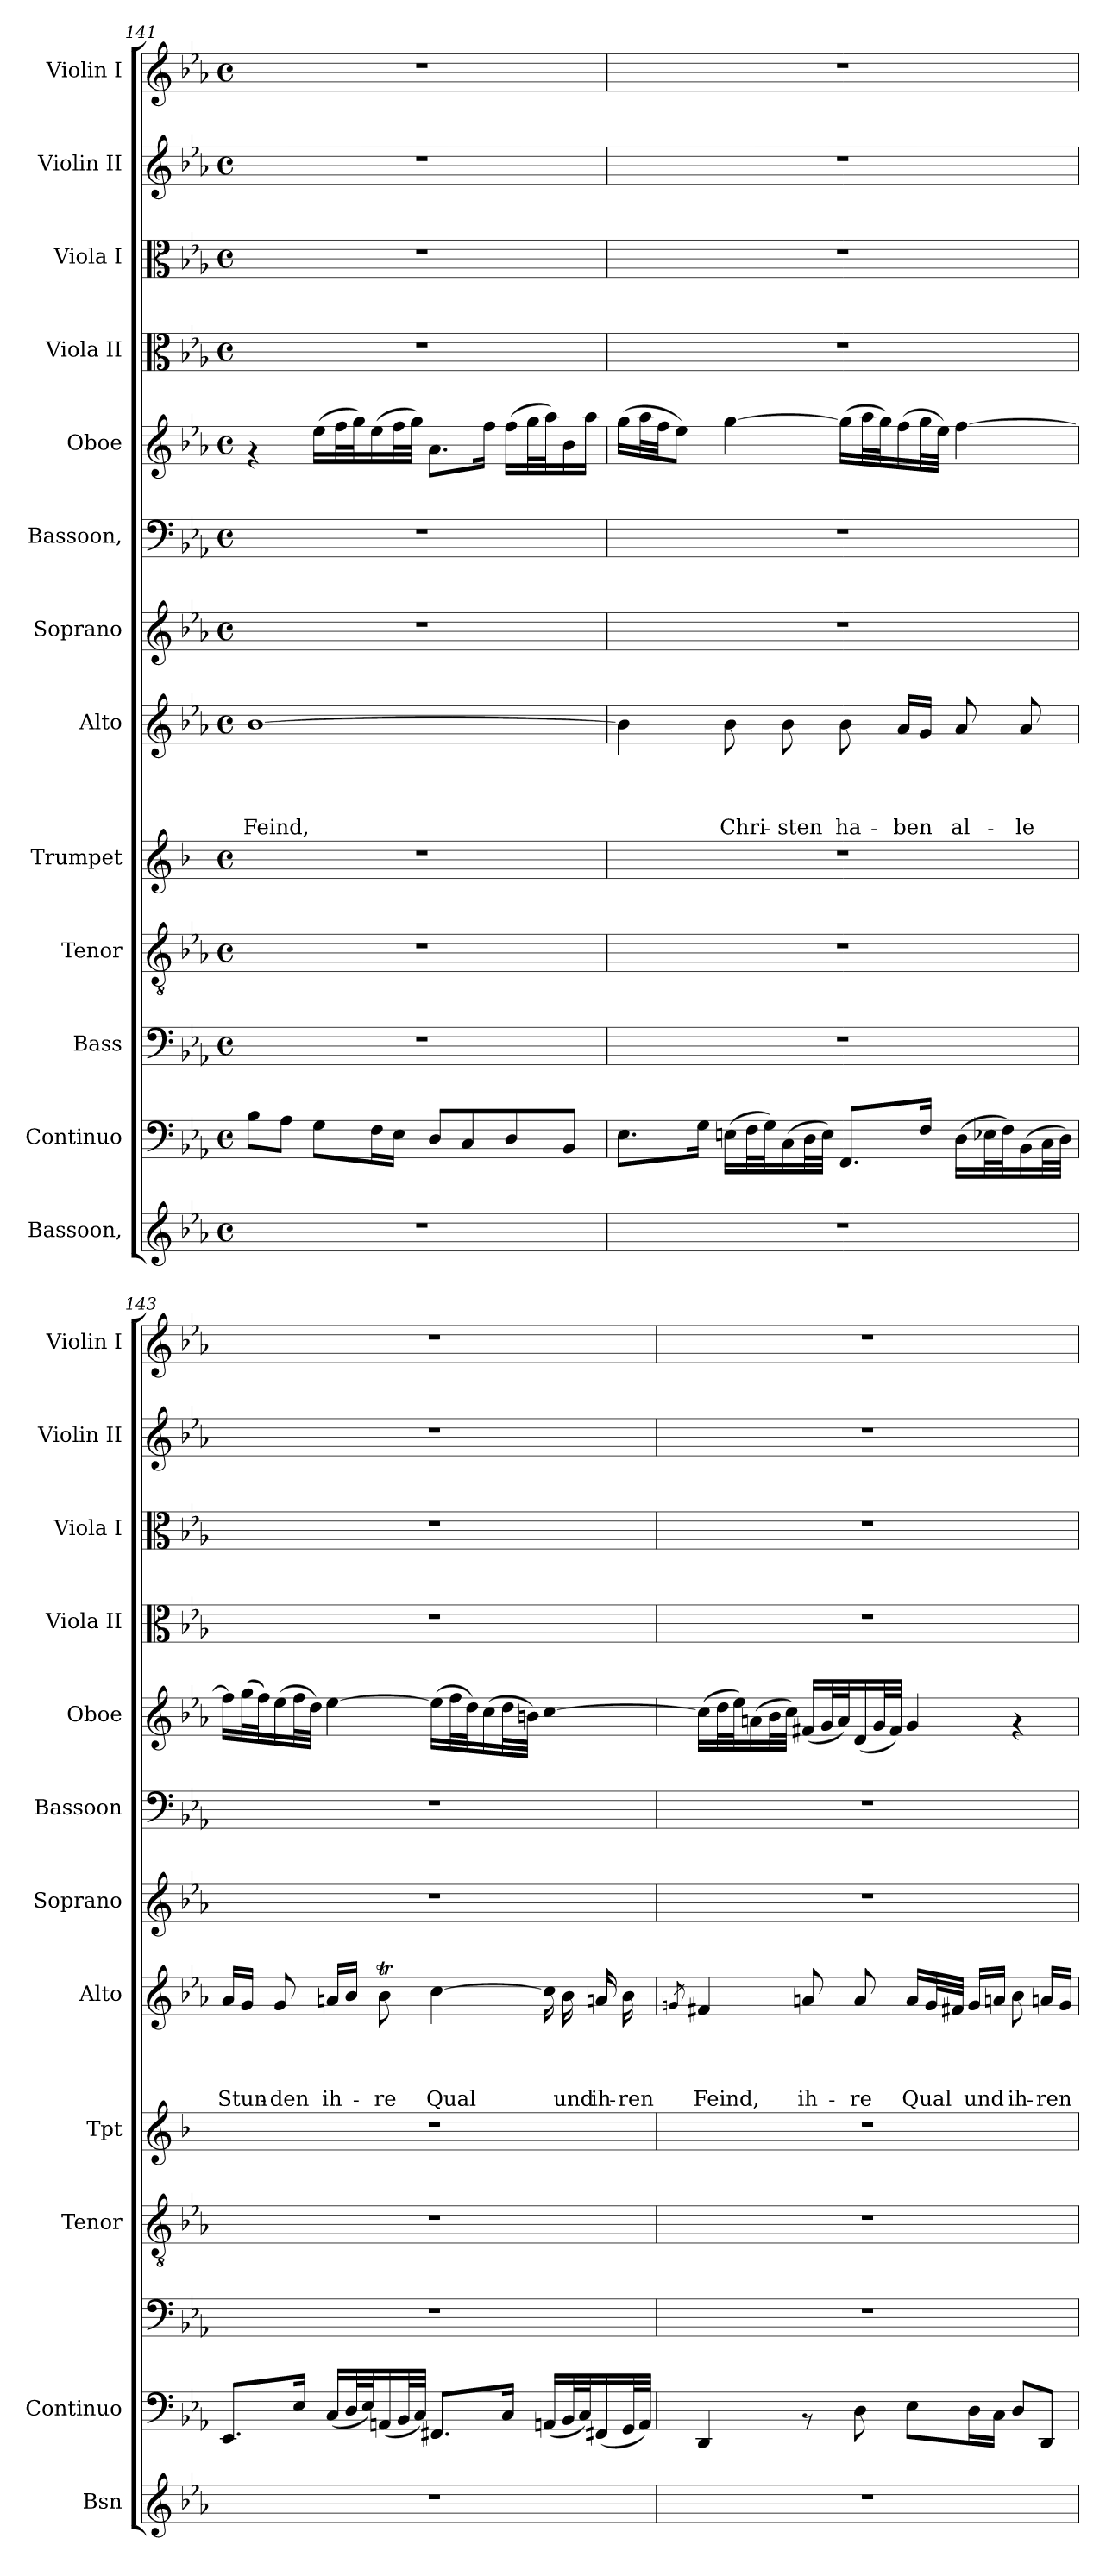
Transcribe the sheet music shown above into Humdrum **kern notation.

**kern	**kern	**kern	**kern	**kern	**kern	**text	**text	**text	**text	**kern	**kern	**kern	**kern	**kern	**kern	**kern
*part13	*part12	*part11	*part10	*part9	*part8	*part8	*part8	*part8	*part8	*part7	*part6	*part5	*part4	*part3	*part2	*part1
*staff13	*staff12	*staff11	*staff10	*staff9	*staff8	*staff8	*staff8	*staff8	*staff8	*staff7	*staff6	*staff5	*staff4	*staff3	*staff2	*staff1
*I"Bassoon,	*I"Continuo	*I"Bass	*I"Tenor	*I"Trumpet	*I"Alto	*	*	*	*	*I"Soprano	*I"Bassoon,	*I"Oboe	*I"Viola II	*I"Viola I	*I"Violin II	*I"Violin I
*I'Bsn	*I'Continuo	*	*I'Tenor	*I'Tpt	*I'Alto	*	*	*	*	*I'Soprano	*I'Bassoon	*I'Oboe	*I'Viola II	*I'Viola I	*I'Violin II	*I'Violin I
*clefG2	*clefF4	*clefF4	*clefGv2	*clefG2	*clefG2	*	*	*	*	*clefG2	*clefF4	*clefG2	*clefC3	*clefC3	*clefG2	*clefG2
*	*	*	*	*ITrd1c2	*	*	*	*	*	*	*	*	*	*	*	*
*k[b-e-a-]	*k[b-e-a-]	*k[b-e-a-]	*k[b-e-a-]	*k[b-e-a-]	*k[b-e-a-]	*	*	*	*	*k[b-e-a-]	*k[b-e-a-]	*k[b-e-a-]	*k[b-e-a-]	*k[b-e-a-]	*k[b-e-a-]	*k[b-e-a-]
*E-:	*E-:	*E-:	*E-:	*E-:	*E-:	*	*	*	*	*E-:	*E-:	*E-:	*E-:	*E-:	*E-:	*E-:
*M4/4	*M4/4	*M4/4	*M4/4	*M4/4	*M4/4	*	*	*	*	*M4/4	*M4/4	*M4/4	*M4/4	*M4/4	*M4/4	*M4/4
*met(c)	*met(c)	*met(c)	*met(c)	*met(c)	*met(c)	*	*	*	*	*met(c)	*met(c)	*met(c)	*met(c)	*met(c)	*met(c)	*met(c)
=141	=141	=141	=141	=141	=141	=141	=141	=141	=141	=141	=141	=141	=141	=141	=141	=141
!	!	!	!	!	!	!	!	!	!LO:LY:b	!	!	!	!	!	!	!
1r	8B-\L	1r	1r	1r	[>1b-	.	.	.	Feind,	1r	1r	4rf	1r	1r	1r	1r
.	8A-\J	.	.	.	.	.	.	.	.	.	.	.	.	.	.	.
.	8G\L	.	.	.	.	.	.	.	.	.	.	(>16ee-\LL	.	.	.	.
.	.	.	.	.	.	.	.	.	.	.	.	32ff\L	.	.	.	.
.	.	.	.	.	.	.	.	.	.	.	.	32gg\J)	.	.	.	.
.	16F\L	.	.	.	.	.	.	.	.	.	.	(>16ee-\	.	.	.	.
.	16E-\JJ	.	.	.	.	.	.	.	.	.	.	32ff\L	.	.	.	.
.	.	.	.	.	.	.	.	.	.	.	.	32gg\JJJ)	.	.	.	.
.	8D/L	.	.	.	.	.	.	.	.	.	.	8.a-\L	.	.	.	.
.	8C/	.	.	.	.	.	.	.	.	.	.	.	.	.	.	.
.	.	.	.	.	.	.	.	.	.	.	.	16ff\Jk	.	.	.	.
.	8D/	.	.	.	.	.	.	.	.	.	.	(>16ff\LL	.	.	.	.
.	.	.	.	.	.	.	.	.	.	.	.	32gg\L	.	.	.	.
.	.	.	.	.	.	.	.	.	.	.	.	32aa-\J)	.	.	.	.
.	8BB-/J	.	.	.	.	.	.	.	.	.	.	16b-\	.	.	.	.
.	.	.	.	.	.	.	.	.	.	.	.	16aa-\JJ	.	.	.	.
=142	=142	=142	=142	=142	=142	=142	=142	=142	=142	=142	=142	=142	=142	=142	=142	=142
1r	8.E-\L	1r	1r	1r	4b-\]	.	.	.	.	1r	1r	(>16gg\LL	1r	1r	1r	1r
.	.	.	.	.	.	.	.	.	.	.	.	32aa-\L	.	.	.	.
.	.	.	.	.	.	.	.	.	.	.	.	32ff\JJ	.	.	.	.
.	.	.	.	.	.	.	.	.	.	.	.	8ee-\J)	.	.	.	.
.	16G\Jk	.	.	.	.	.	.	.	.	.	.	.	.	.	.	.
!	!	!	!	!	!	!	!	!	!LO:LY:b	!	!	!	!	!	!	!
.	(>16En\LL	.	.	.	8b-\	.	.	.	Chri-	.	.	[>4gg\	.	.	.	.
.	32F\L	.	.	.	.	.	.	.	.	.	.	.	.	.	.	.
.	32G\J)	.	.	.	.	.	.	.	.	.	.	.	.	.	.	.
!	!	!	!	!	!	!	!	!	!LO:LY:b	!	!	!	!	!	!	!
.	(>16C\	.	.	.	8b-\	.	.	.	-sten	.	.	.	.	.	.	.
.	32D\L	.	.	.	.	.	.	.	.	.	.	.	.	.	.	.
.	32E\JJJ)	.	.	.	.	.	.	.	.	.	.	.	.	.	.	.
!	!	!	!	!	!	!	!	!	!LO:LY:b	!	!	!	!	!	!	!
.	8.FF/L	.	.	.	8b-\	.	.	.	ha-	.	.	(>16gg\LL]	.	.	.	.
.	.	.	.	.	.	.	.	.	.	.	.	32aa-\L	.	.	.	.
.	.	.	.	.	.	.	.	.	.	.	.	32gg\J)	.	.	.	.
!	!	!	!	!	!	!	!	!	!LO:LY:b	!	!	!	!	!	!	!
.	.	.	.	.	16a-/LL	.	.	.	-ben	.	.	(>16ff\	.	.	.	.
.	16F/Jk	.	.	.	16g/JJ	.	.	.	.	.	.	32gg\L	.	.	.	.
.	.	.	.	.	.	.	.	.	.	.	.	32ee-\JJJ)	.	.	.	.
!	!	!	!	!	!	!	!	!	!LO:LY:b	!	!	!	!	!	!	!
.	(>16D\LL	.	.	.	8a-/	.	.	.	al-	.	.	[<4ff\	.	.	.	.
.	32E-X\L	.	.	.	.	.	.	.	.	.	.	.	.	.	.	.
.	32F\J)	.	.	.	.	.	.	.	.	.	.	.	.	.	.	.
!	!	!	!	!	!	!	!	!	!LO:LY:b	!	!	!	!	!	!	!
.	(>16BB-\	.	.	.	8a-/	.	.	.	-le	.	.	.	.	.	.	.
.	32C\L	.	.	.	.	.	.	.	.	.	.	.	.	.	.	.
.	32D\JJJ)	.	.	.	.	.	.	.	.	.	.	.	.	.	.	.
!!LO:LB:g=z
=143	=143	=143	=143	=143	=143	=143	=143	=143	=143	=143	=143	=143	=143	=143	=143	=143
!	!	!	!	!	!	!	!	!	!LO:LY:b	!	!	!	!	!	!	!
1r	8.EE-/L	1r	1r	1r	16a-/LL	.	.	.	Stun-	1r	1r	16ff\LL]	1r	1r	1r	1r
.	.	.	.	.	16g/JJ	.	.	.	.	.	.	(>32gg\L	.	.	.	.
.	.	.	.	.	.	.	.	.	.	.	.	32ff\J)	.	.	.	.
!	!	!	!	!	!	!	!	!	!LO:LY:b	!	!	!	!	!	!	!
.	.	.	.	.	8g/	.	.	.	-den	.	.	(>16ee-\	.	.	.	.
.	16E-/Jk	.	.	.	.	.	.	.	.	.	.	32ff\L	.	.	.	.
.	.	.	.	.	.	.	.	.	.	.	.	32dd\JJJ)	.	.	.	.
!	!	!	!	!	!	!	!	!	!LO:LY:b	!	!	!	!	!	!	!
.	(<16C/LL	.	.	.	16an/LL	.	.	.	ih-	.	.	[>4ee-\	.	.	.	.
.	32D/L	.	.	.	16b-/JJ	.	.	.	.	.	.	.	.	.	.	.
.	32E-/J)	.	.	.	.	.	.	.	.	.	.	.	.	.	.	.
!	!	!	!	!	!	!	!	!	!LO:LY:b	!	!	!	!	!	!	!
.	(<16AAn/	.	.	.	8b-T\	.	.	.	-re	.	.	.	.	.	.	.
.	32BB-/L	.	.	.	.	.	.	.	.	.	.	.	.	.	.	.
.	32C/JJJ)	.	.	.	.	.	.	.	.	.	.	.	.	.	.	.
!	!	!	!	!	!	!	!	!	!LO:LY:b	!	!	!	!	!	!	!
.	8.FF#X/L	.	.	.	[>4cc\	.	.	.	Qual	.	.	(>16ee-\LL]	.	.	.	.
.	.	.	.	.	.	.	.	.	.	.	.	32ff\L	.	.	.	.
.	.	.	.	.	.	.	.	.	.	.	.	32dd\J)	.	.	.	.
.	.	.	.	.	.	.	.	.	.	.	.	(>16cc\	.	.	.	.
.	16C/Jk	.	.	.	.	.	.	.	.	.	.	32dd\L	.	.	.	.
.	.	.	.	.	.	.	.	.	.	.	.	32bn\JJJ)	.	.	.	.
.	(<16AAn/LL	.	.	.	16cc\]	.	.	.	.	.	.	[>4cc\	.	.	.	.
!	!	!	!	!	!	!	!	!	!LO:LY:b	!	!	!	!	!	!	!
.	32BB-/L	.	.	.	16b-\	.	.	.	und	.	.	.	.	.	.	.
.	32C/J)	.	.	.	.	.	.	.	.	.	.	.	.	.	.	.
!	!	!	!	!	!	!	!	!	!LO:LY:b	!	!	!	!	!	!	!
.	(<16FF#X/	.	.	.	16an/	.	.	.	ih-	.	.	.	.	.	.	.
!	!	!	!	!	!	!	!	!	!LO:LY:b	!	!	!	!	!	!	!
.	32GG/L	.	.	.	16b-\	.	.	.	-ren	.	.	.	.	.	.	.
.	32AA/JJJ)	.	.	.	.	.	.	.	.	.	.	.	.	.	.	.
=144	=144	=144	=144	=144	=144	=144	=144	=144	=144	=144	=144	=144	=144	=144	=144	=144
.	.	.	.	.	8qgn/	.	.	.	.	.	.	.	.	.	.	.
!	!	!	!	!	!	!	!	!	!LO:LY:b	!	!	!	!	!	!	!
1r	4DD/	1r	1r	1r	4f#X/	.	.	.	Feind,	1r	1r	(>16cc\LL]	1r	1r	1r	1r
.	.	.	.	.	.	.	.	.	.	.	.	32dd\L	.	.	.	.
.	.	.	.	.	.	.	.	.	.	.	.	32ee-\J)	.	.	.	.
.	.	.	.	.	.	.	.	.	.	.	.	(>16an\	.	.	.	.
.	.	.	.	.	.	.	.	.	.	.	.	32b-\L	.	.	.	.
.	.	.	.	.	.	.	.	.	.	.	.	32cc\JJJ)	.	.	.	.
!	!	!	!	!	!	!	!	!	!LO:LY:b	!	!	!	!	!	!	!
.	8rAA	.	.	.	8an/	.	.	.	ih-	.	.	(<16f#X/LL	.	.	.	.
.	.	.	.	.	.	.	.	.	.	.	.	32g/L	.	.	.	.
.	.	.	.	.	.	.	.	.	.	.	.	32a/J)	.	.	.	.
!	!	!	!	!	!	!	!	!	!LO:LY:b	!	!	!	!	!	!	!
.	8D\	.	.	.	8a/	.	.	.	-re	.	.	(<16d/	.	.	.	.
.	.	.	.	.	.	.	.	.	.	.	.	32g/L	.	.	.	.
.	.	.	.	.	.	.	.	.	.	.	.	32f#/JJJ)	.	.	.	.
!	!	!	!	!	!	!	!	!	!LO:LY:b	!	!	!	!	!	!	!
.	8E-\L	.	.	.	16a/LL	.	.	.	Qual	.	.	4g/	.	.	.	.
.	.	.	.	.	32g/L	.	.	.	.	.	.	.	.	.	.	.
.	.	.	.	.	32f#X/JJJ	.	.	.	.	.	.	.	.	.	.	.
!	!	!	!	!	!	!	!	!	!LO:LY:b	!	!	!	!	!	!	!
.	16D>\L	.	.	.	16g/LL	.	.	.	und	.	.	.	.	.	.	.
.	16C\JJ	.	.	.	16an/JJ	.	.	.	.	.	.	.	.	.	.	.
!	!	!	!	!	!	!	!	!	!LO:LY:b	!	!	!	!	!	!	!
.	8D/L	.	.	.	8b-\	.	.	.	ih-	.	.	4rf	.	.	.	.
!	!	!	!	!	!	!	!	!	!LO:LY:b	!	!	!	!	!	!	!
.	8DD/J	.	.	.	16an/LL	.	.	.	-ren	.	.	.	.	.	.	.
.	.	.	.	.	16g/JJ	.	.	.	.	.	.	.	.	.	.	.
=	=	=	=	=	=	=	=	=	=	=	=	=	=	=	=	=
*-	*-	*-	*-	*-	*-	*-	*-	*-	*-	*-	*-	*-	*-	*-	*-	*-
